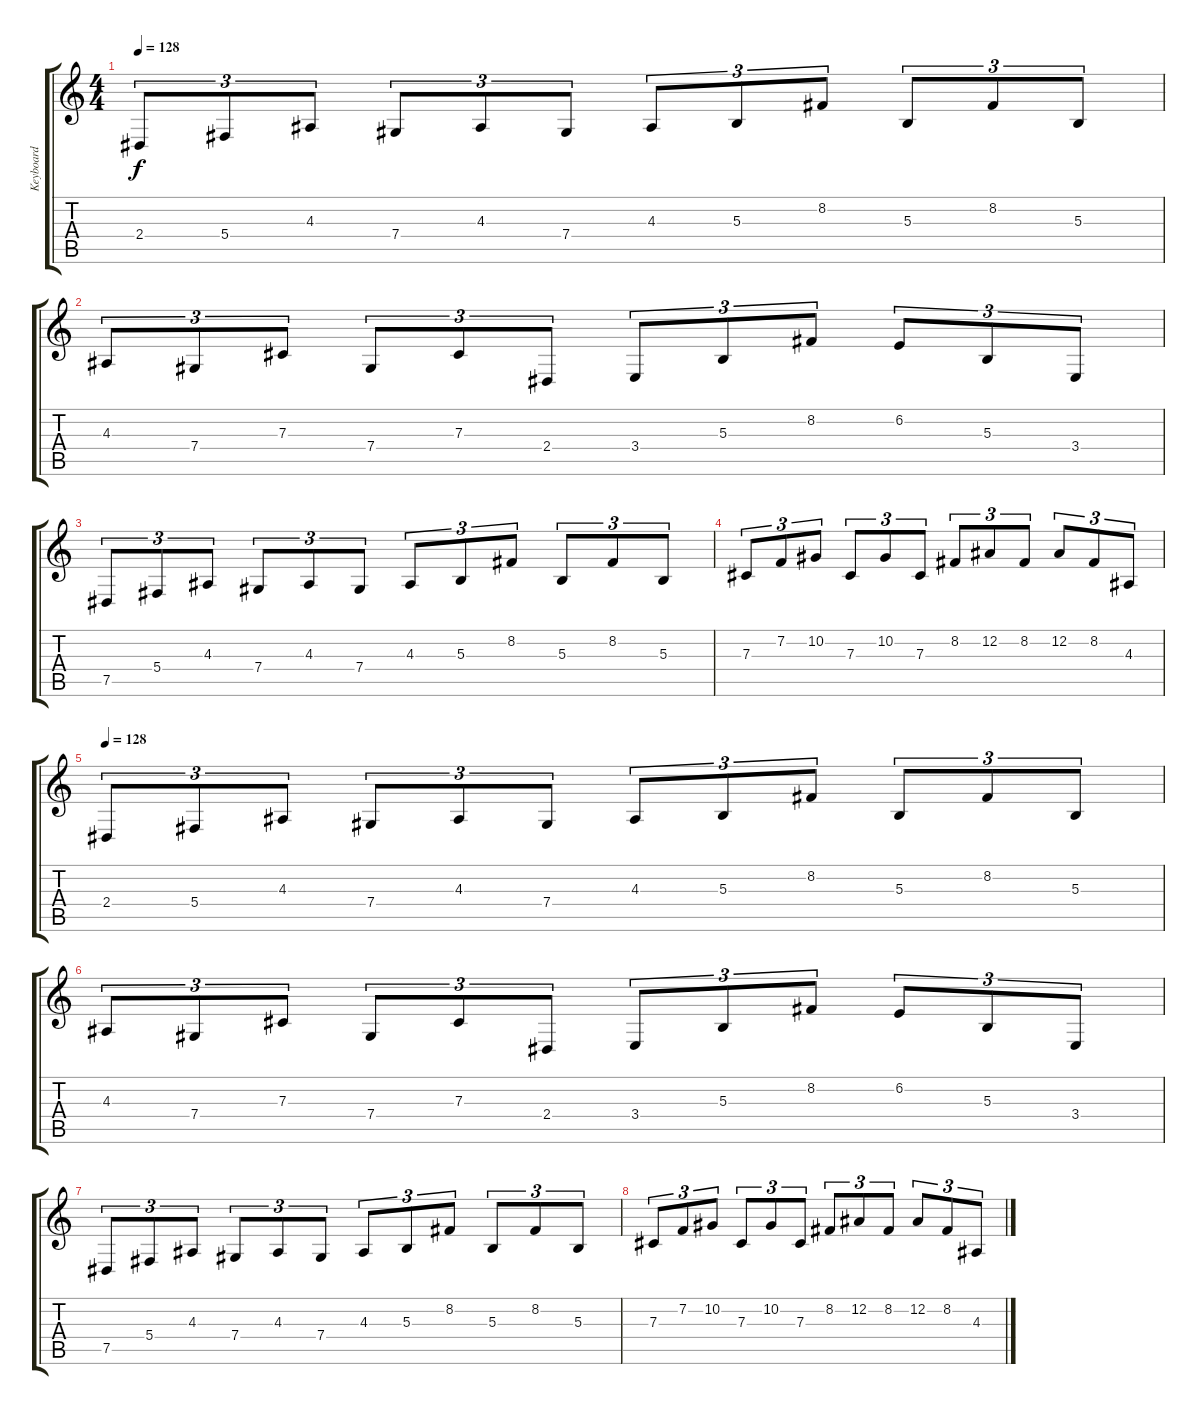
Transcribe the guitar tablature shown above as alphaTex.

\track ("Keyboard" "Keyboard") {instrument honkytonkpiano}
\staff {score tabs}
\tuning (Eb4 Bb3 Gb3 Db3 Ab2 Eb2) {hide}
\ts (4 4)
\tempo 128
\clef g2
\ks c
2.4.8{tu (3 2) dy f volume 8 instrument honkytonkpiano} 5.4.8{tu (3 2)} 4.3.8{tu (3 2)} 7.4.8{tu (3 2)} 4.3.8{tu (3 2)} 7.4.8{tu (3 2)} 4.3.8{tu (3 2)} 5.3.8{tu (3 2)} 8.2.8{tu (3 2)} 5.3.8{tu (3 2)} 8.2.8{tu (3 2)} 5.3.8{tu (3 2)} |
4.3.8{tu (3 2)} 7.4.8{tu (3 2)} 7.3.8{tu (3 2)} 7.4.8{tu (3 2)} 7.3.8{tu (3 2)} 2.4.8{tu (3 2)} 3.4.8{tu (3 2)} 5.3.8{tu (3 2)} 8.2.8{tu (3 2)} 6.2.8{tu (3 2)} 5.3.8{tu (3 2)} 3.4.8{tu (3 2)} |
7.5.8{tu (3 2)} 5.4.8{tu (3 2)} 4.3.8{tu (3 2)} 7.4.8{tu (3 2)} 4.3.8{tu (3 2)} 7.4.8{tu (3 2)} 4.3.8{tu (3 2)} 5.3.8{tu (3 2)} 8.2.8{tu (3 2)} 5.3.8{tu (3 2)} 8.2.8{tu (3 2)} 5.3.8{tu (3 2)} |
7.3.8{tu (3 2)} 7.2.8{tu (3 2)} 10.2.8{tu (3 2)} 7.3.8{tu (3 2)} 10.2.8{tu (3 2)} 7.3.8{tu (3 2)} 8.2.8{tu (3 2)} 12.2.8{tu (3 2)} 8.2.8{tu (3 2)} 12.2.8{tu (3 2)} 8.2.8{tu (3 2)} 4.3.8{tu (3 2)} |
\tempo 128
2.4.8{tu (3 2) volume 8 instrument honkytonkpiano} 5.4.8{tu (3 2)} 4.3.8{tu (3 2)} 7.4.8{tu (3 2)} 4.3.8{tu (3 2)} 7.4.8{tu (3 2)} 4.3.8{tu (3 2)} 5.3.8{tu (3 2)} 8.2.8{tu (3 2)} 5.3.8{tu (3 2)} 8.2.8{tu (3 2)} 5.3.8{tu (3 2)} |
4.3.8{tu (3 2)} 7.4.8{tu (3 2)} 7.3.8{tu (3 2)} 7.4.8{tu (3 2)} 7.3.8{tu (3 2)} 2.4.8{tu (3 2)} 3.4.8{tu (3 2)} 5.3.8{tu (3 2)} 8.2.8{tu (3 2)} 6.2.8{tu (3 2)} 5.3.8{tu (3 2)} 3.4.8{tu (3 2)} |
7.5.8{tu (3 2)} 5.4.8{tu (3 2)} 4.3.8{tu (3 2)} 7.4.8{tu (3 2)} 4.3.8{tu (3 2)} 7.4.8{tu (3 2)} 4.3.8{tu (3 2)} 5.3.8{tu (3 2)} 8.2.8{tu (3 2)} 5.3.8{tu (3 2)} 8.2.8{tu (3 2)} 5.3.8{tu (3 2)} |
7.3.8{tu (3 2)} 7.2.8{tu (3 2)} 10.2.8{tu (3 2)} 7.3.8{tu (3 2)} 10.2.8{tu (3 2)} 7.3.8{tu (3 2)} 8.2.8{tu (3 2)} 12.2.8{tu (3 2)} 8.2.8{tu (3 2)} 12.2.8{tu (3 2)} 8.2.8{tu (3 2)} 4.3.8{tu (3 2)}
